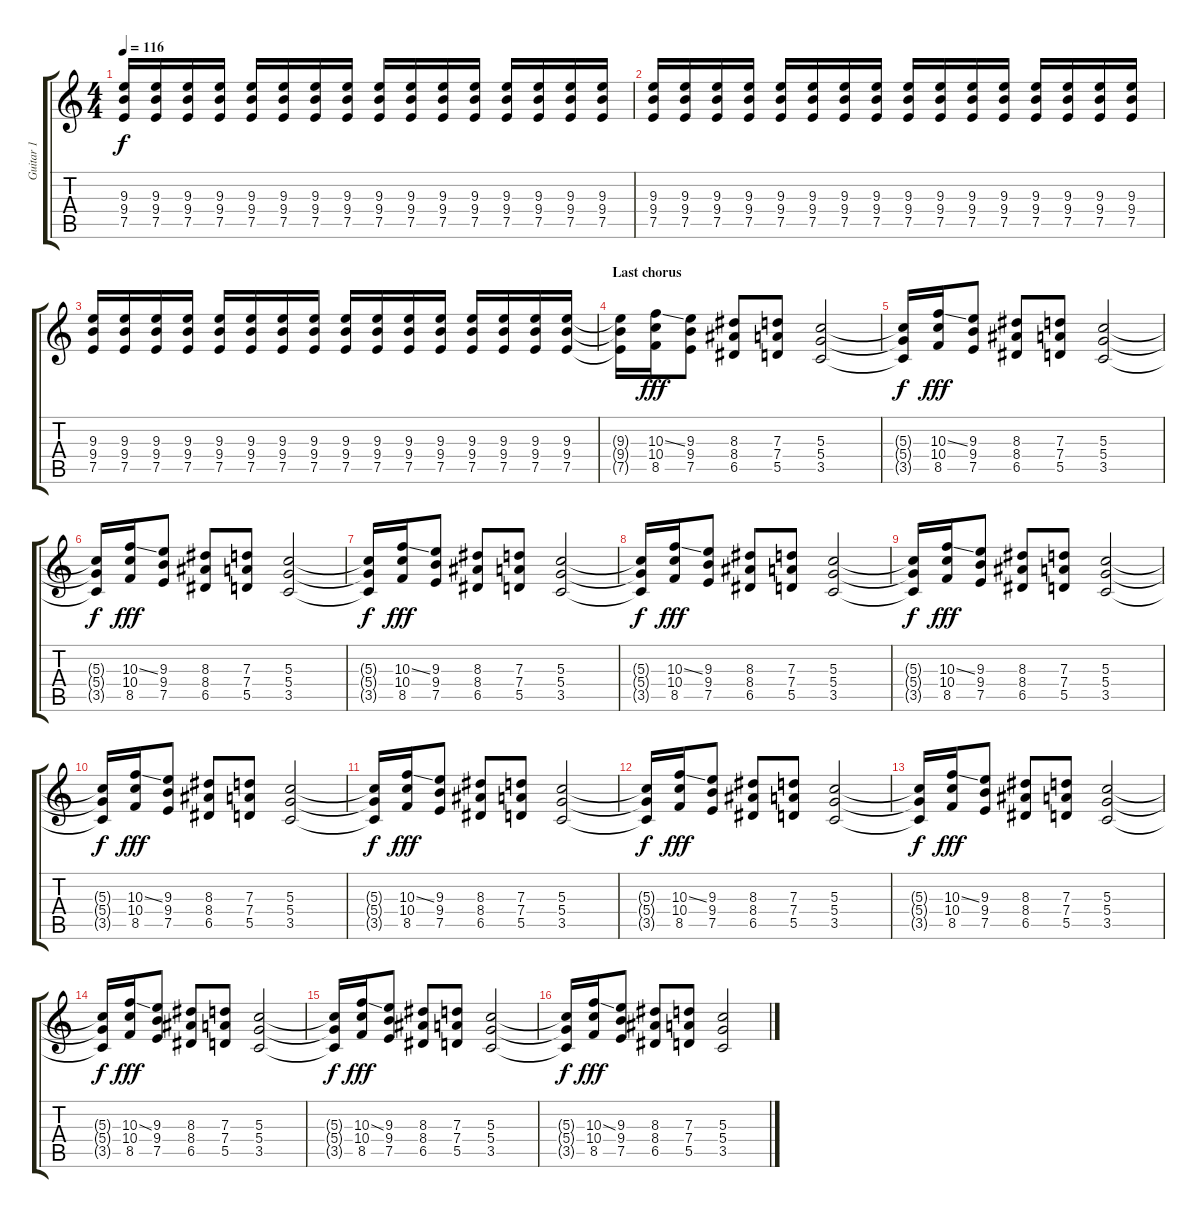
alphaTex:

\track ("Guitar 1" "Guitar 1") {instrument distortionguitar}
\staff {score tabs}
\tuning (E4 B3 G3 D3 A2 E2) {hide}
\ts (4 4)
\tempo 116
\clef g2
\ks c
(9.3 9.4 7.5).16{dy f} (9.3 9.4 7.5).16 (9.3 9.4 7.5).16 (9.3 9.4 7.5).16 (9.3 9.4 7.5).16 (9.3 9.4 7.5).16 (9.3 9.4 7.5).16 (9.3 9.4 7.5).16 (9.3 9.4 7.5).16 (9.3 9.4 7.5).16 (9.3 9.4 7.5).16 (9.3 9.4 7.5).16 (9.3 9.4 7.5).16 (9.3 9.4 7.5).16 (9.3 9.4 7.5).16 (9.3 9.4 7.5).16 |
(9.3 9.4 7.5).16 (9.3 9.4 7.5).16 (9.3 9.4 7.5).16 (9.3 9.4 7.5).16 (9.3 9.4 7.5).16 (9.3 9.4 7.5).16 (9.3 9.4 7.5).16 (9.3 9.4 7.5).16 (9.3 9.4 7.5).16 (9.3 9.4 7.5).16 (9.3 9.4 7.5).16 (9.3 9.4 7.5).16 (9.3 9.4 7.5).16 (9.3 9.4 7.5).16 (9.3 9.4 7.5).16 (9.3 9.4 7.5).16 |
(9.3 9.4 7.5).16 (9.3 9.4 7.5).16 (9.3 9.4 7.5).16 (9.3 9.4 7.5).16 (9.3 9.4 7.5).16 (9.3 9.4 7.5).16 (9.3 9.4 7.5).16 (9.3 9.4 7.5).16 (9.3 9.4 7.5).16 (9.3 9.4 7.5).16 (9.3 9.4 7.5).16 (9.3 9.4 7.5).16 (9.3 9.4 7.5).16 (9.3 9.4 7.5).16 (9.3 9.4 7.5).16 (9.3 9.4 7.5).16 |
\section ("" "Last chorus")
(9.3{t} 9.4{t} 7.5{t}).16 (10.3{ss} 10.4 8.5).16{dy fff} (9.3 9.4 7.5).8 (8.3 8.4 6.5).8 (7.3 7.4 5.5).8 (5.3 5.4 3.5).2 |
(5.3{t} 5.4{t} 3.5{t}).16{dy f} (10.3{ss} 10.4 8.5).16{dy fff} (9.3 9.4 7.5).8 (8.3 8.4 6.5).8 (7.3 7.4 5.5).8 (5.3 5.4 3.5).2 |
(5.3{t} 5.4{t} 3.5{t}).16{dy f} (10.3{ss} 10.4 8.5).16{dy fff} (9.3 9.4 7.5).8 (8.3 8.4 6.5).8 (7.3 7.4 5.5).8 (5.3 5.4 3.5).2 |
(5.3{t} 5.4{t} 3.5{t}).16{dy f} (10.3{ss} 10.4 8.5).16{dy fff} (9.3 9.4 7.5).8 (8.3 8.4 6.5).8 (7.3 7.4 5.5).8 (5.3 5.4 3.5).2 |
(5.3{t} 5.4{t} 3.5{t}).16{dy f} (10.3{ss} 10.4 8.5).16{dy fff} (9.3 9.4 7.5).8 (8.3 8.4 6.5).8 (7.3 7.4 5.5).8 (5.3 5.4 3.5).2 |
(5.3{t} 5.4{t} 3.5{t}).16{dy f} (10.3{ss} 10.4 8.5).16{dy fff} (9.3 9.4 7.5).8 (8.3 8.4 6.5).8 (7.3 7.4 5.5).8 (5.3 5.4 3.5).2 |
(5.3{t} 5.4{t} 3.5{t}).16{dy f} (10.3{ss} 10.4 8.5).16{dy fff} (9.3 9.4 7.5).8 (8.3 8.4 6.5).8 (7.3 7.4 5.5).8 (5.3 5.4 3.5).2 |
(5.3{t} 5.4{t} 3.5{t}).16{dy f} (10.3{ss} 10.4 8.5).16{dy fff} (9.3 9.4 7.5).8 (8.3 8.4 6.5).8 (7.3 7.4 5.5).8 (5.3 5.4 3.5).2 |
(5.3{t} 5.4{t} 3.5{t}).16{dy f} (10.3{ss} 10.4 8.5).16{dy fff} (9.3 9.4 7.5).8 (8.3 8.4 6.5).8 (7.3 7.4 5.5).8 (5.3 5.4 3.5).2 |
(5.3{t} 5.4{t} 3.5{t}).16{dy f} (10.3{ss} 10.4 8.5).16{dy fff} (9.3 9.4 7.5).8 (8.3 8.4 6.5).8 (7.3 7.4 5.5).8 (5.3 5.4 3.5).2 |
(5.3{t} 5.4{t} 3.5{t}).16{dy f} (10.3{ss} 10.4 8.5).16{dy fff} (9.3 9.4 7.5).8 (8.3 8.4 6.5).8 (7.3 7.4 5.5).8 (5.3 5.4 3.5).2 |
(5.3{t} 5.4{t} 3.5{t}).16{dy f} (10.3{ss} 10.4 8.5).16{dy fff} (9.3 9.4 7.5).8 (8.3 8.4 6.5).8 (7.3 7.4 5.5).8 (5.3 5.4 3.5).2 |
(5.3{t} 5.4{t} 3.5{t}).16{dy f} (10.3{ss} 10.4 8.5).16{dy fff} (9.3 9.4 7.5).8 (8.3 8.4 6.5).8 (7.3 7.4 5.5).8 (5.3 5.4 3.5).2
